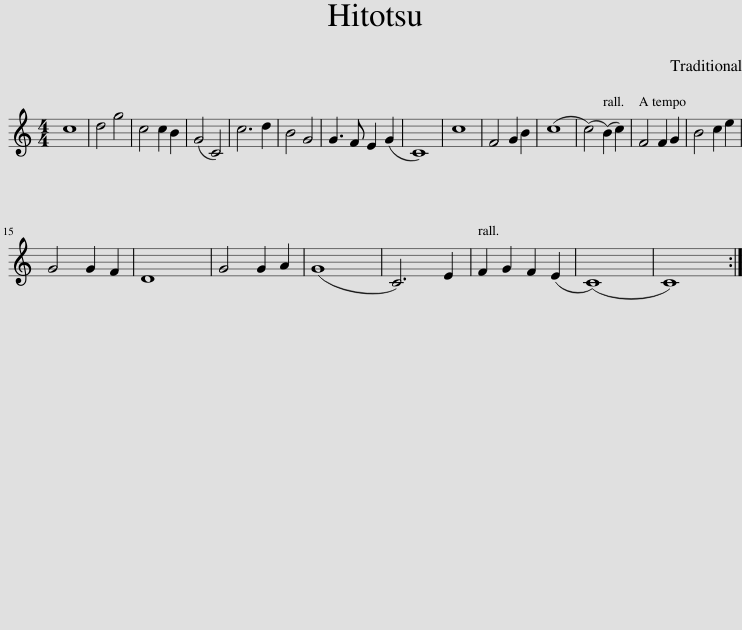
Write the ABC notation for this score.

X:1
L:1/8
M:4/4
I:linebreak $
K:C
V:1 treble
V:1
 c8 | d4 g4 | c4 c2 B2 | (G4 C4) | c6 d2 | %5
 B4 G4 | G3 F E2 (G2 | C8) | c8 | F4 G2 B2 | %10
 (c8 | (c4) (B2) c2) | F4 F2 G2 | B4 c2 e2 |$ G4 G2 F2 | %15
 D8 | G4 G2 A2 | (G8 | C6) E2 | F2 G2 F2 (E2 | %20
 (C8) | C8) :| %22
